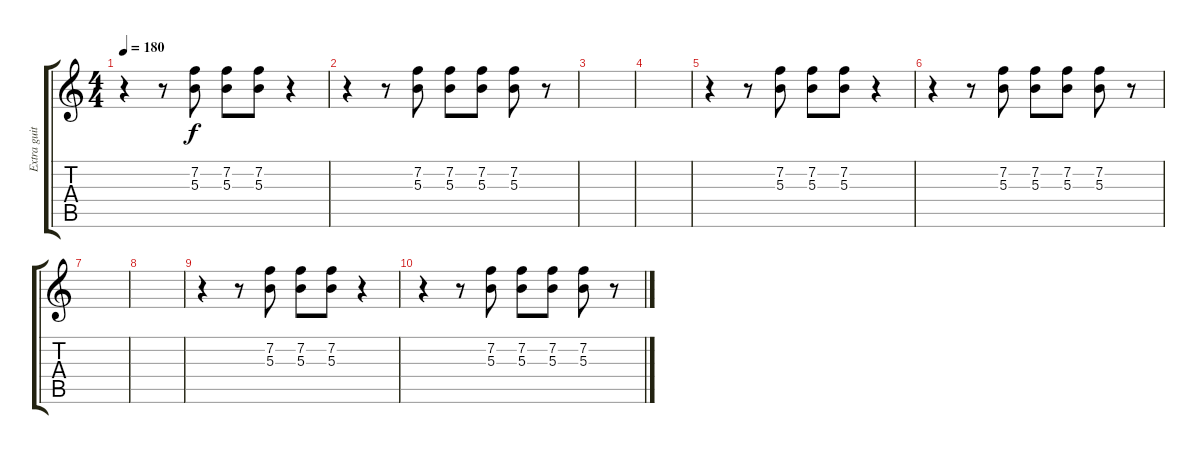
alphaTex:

\track ("Extra guitar" "Extra guit") {instrument overdrivenguitar}
\staff {score tabs}
\tuning (Eb4 Bb3 Gb3 Db3 Ab2 Db2) {hide}
\ts (4 4)
\tempo 180
\clef g2
\ks c
r.4{dy f} r.8 (7.2 5.3).8 (7.2 5.3).8 (7.2 5.3).8 r.4 |
r.4 r.8 (7.2 5.3).8 (7.2 5.3).8 (7.2 5.3).8 (7.2 5.3).8 r.8 |
|
|
r.4 r.8 (7.2 5.3).8 (7.2 5.3).8 (7.2 5.3).8 r.4 |
r.4 r.8 (7.2 5.3).8 (7.2 5.3).8 (7.2 5.3).8 (7.2 5.3).8 r.8 |
|
|
r.4 r.8 (7.2 5.3).8 (7.2 5.3).8 (7.2 5.3).8 r.4 |
r.4 r.8 (7.2 5.3).8 (7.2 5.3).8 (7.2 5.3).8 (7.2 5.3).8 r.8
